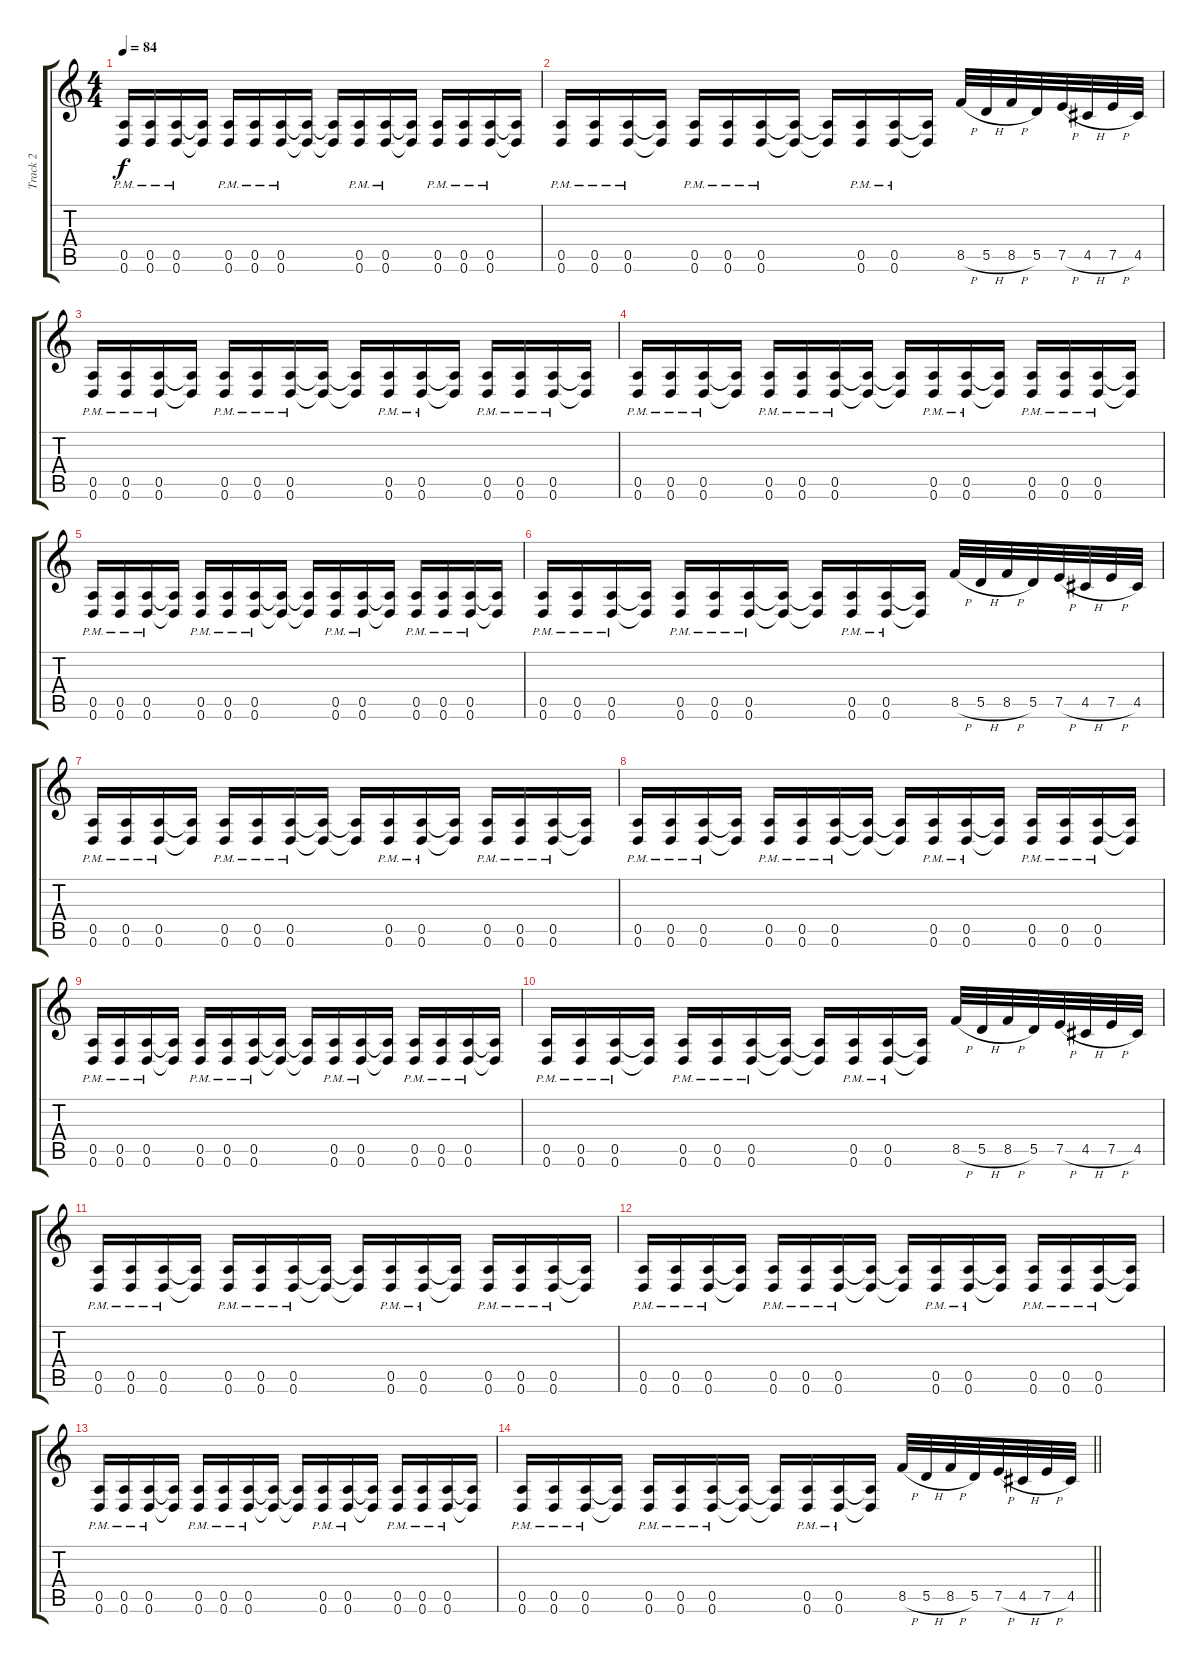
\track ("Track 2" "Track 2") {instrument overdrivenguitar}
\staff {score tabs}
\tuning (E4 B3 G3 D3 A2 D2) {hide}
\ts (4 4)
\tempo 84
\clef g2
\ks c
(0.5{pm} 0.6{pm}).16{dy f} (0.5{pm} 0.6{pm}).16 (0.5{pm} 0.6{pm}).16 (0.5{t} 0.6{t}).16 (0.5{pm} 0.6{pm}).16 (0.5{pm} 0.6{pm}).16 (0.5{pm} 0.6{pm}).16 (0.5{t} 0.6{t}).16 (0.5{t} 0.6{t}).16 (0.5{pm} 0.6{pm}).16 (0.5{pm} 0.6{pm}).16 (0.5{t} 0.6{t}).16 (0.5{pm} 0.6{pm}).16 (0.5{pm} 0.6{pm}).16 (0.5{pm} 0.6{pm}).16 (0.5{t} 0.6{t}).16 |
(0.5{pm} 0.6{pm}).16 (0.5{pm} 0.6{pm}).16 (0.5{pm} 0.6{pm}).16 (0.5{t} 0.6{t}).16 (0.5{pm} 0.6{pm}).16 (0.5{pm} 0.6{pm}).16 (0.5{pm} 0.6{pm}).16 (0.5{t} 0.6{t}).16 (0.5{t} 0.6{t}).16 (0.5{pm} 0.6{pm}).16 (0.5{pm} 0.6{pm}).16 (0.5{t} 0.6{t}).16 8.5{h}.32 5.5{h}.32 8.5{h}.32 5.5.32 7.5{h}.32 4.5{h}.32 7.5{h}.32 4.5.32 |
(0.5{pm} 0.6{pm}).16{volume 8} (0.5{pm} 0.6{pm}).16 (0.5{pm} 0.6{pm}).16 (0.5{t} 0.6{t}).16 (0.5{pm} 0.6{pm}).16 (0.5{pm} 0.6{pm}).16 (0.5{pm} 0.6{pm}).16 (0.5{t} 0.6{t}).16 (0.5{t} 0.6{t}).16 (0.5{pm} 0.6{pm}).16 (0.5{pm} 0.6{pm}).16 (0.5{t} 0.6{t}).16 (0.5{pm} 0.6{pm}).16 (0.5{pm} 0.6{pm}).16 (0.5{pm} 0.6{pm}).16 (0.5{t} 0.6{t}).16 |
(0.5{pm} 0.6{pm}).16 (0.5{pm} 0.6{pm}).16 (0.5{pm} 0.6{pm}).16 (0.5{t} 0.6{t}).16 (0.5{pm} 0.6{pm}).16 (0.5{pm} 0.6{pm}).16 (0.5{pm} 0.6{pm}).16 (0.5{t} 0.6{t}).16 (0.5{t} 0.6{t}).16 (0.5{pm} 0.6{pm}).16 (0.5{pm} 0.6{pm}).16 (0.5{t} 0.6{t}).16 (0.5{pm} 0.6{pm}).16 (0.5{pm} 0.6{pm}).16 (0.5{pm} 0.6{pm}).16 (0.5{t} 0.6{t}).16 |
(0.5{pm} 0.6{pm}).16 (0.5{pm} 0.6{pm}).16 (0.5{pm} 0.6{pm}).16 (0.5{t} 0.6{t}).16 (0.5{pm} 0.6{pm}).16 (0.5{pm} 0.6{pm}).16 (0.5{pm} 0.6{pm}).16 (0.5{t} 0.6{t}).16 (0.5{t} 0.6{t}).16 (0.5{pm} 0.6{pm}).16 (0.5{pm} 0.6{pm}).16 (0.5{t} 0.6{t}).16 (0.5{pm} 0.6{pm}).16 (0.5{pm} 0.6{pm}).16 (0.5{pm} 0.6{pm}).16 (0.5{t} 0.6{t}).16 |
(0.5{pm} 0.6{pm}).16 (0.5{pm} 0.6{pm}).16 (0.5{pm} 0.6{pm}).16 (0.5{t} 0.6{t}).16 (0.5{pm} 0.6{pm}).16 (0.5{pm} 0.6{pm}).16 (0.5{pm} 0.6{pm}).16 (0.5{t} 0.6{t}).16 (0.5{t} 0.6{t}).16 (0.5{pm} 0.6{pm}).16 (0.5{pm} 0.6{pm}).16 (0.5{t} 0.6{t}).16 8.5{h}.32 5.5{h}.32 8.5{h}.32 5.5.32 7.5{h}.32 4.5{h}.32 7.5{h}.32 4.5.32 |
(0.5{pm} 0.6{pm}).16{volume 4} (0.5{pm} 0.6{pm}).16 (0.5{pm} 0.6{pm}).16 (0.5{t} 0.6{t}).16 (0.5{pm} 0.6{pm}).16 (0.5{pm} 0.6{pm}).16 (0.5{pm} 0.6{pm}).16 (0.5{t} 0.6{t}).16 (0.5{t} 0.6{t}).16 (0.5{pm} 0.6{pm}).16 (0.5{pm} 0.6{pm}).16 (0.5{t} 0.6{t}).16 (0.5{pm} 0.6{pm}).16 (0.5{pm} 0.6{pm}).16 (0.5{pm} 0.6{pm}).16 (0.5{t} 0.6{t}).16 |
(0.5{pm} 0.6{pm}).16 (0.5{pm} 0.6{pm}).16 (0.5{pm} 0.6{pm}).16 (0.5{t} 0.6{t}).16 (0.5{pm} 0.6{pm}).16 (0.5{pm} 0.6{pm}).16 (0.5{pm} 0.6{pm}).16 (0.5{t} 0.6{t}).16 (0.5{t} 0.6{t}).16 (0.5{pm} 0.6{pm}).16 (0.5{pm} 0.6{pm}).16 (0.5{t} 0.6{t}).16 (0.5{pm} 0.6{pm}).16 (0.5{pm} 0.6{pm}).16 (0.5{pm} 0.6{pm}).16 (0.5{t} 0.6{t}).16 |
(0.5{pm} 0.6{pm}).16 (0.5{pm} 0.6{pm}).16 (0.5{pm} 0.6{pm}).16 (0.5{t} 0.6{t}).16 (0.5{pm} 0.6{pm}).16 (0.5{pm} 0.6{pm}).16 (0.5{pm} 0.6{pm}).16 (0.5{t} 0.6{t}).16 (0.5{t} 0.6{t}).16 (0.5{pm} 0.6{pm}).16 (0.5{pm} 0.6{pm}).16 (0.5{t} 0.6{t}).16 (0.5{pm} 0.6{pm}).16 (0.5{pm} 0.6{pm}).16 (0.5{pm} 0.6{pm}).16 (0.5{t} 0.6{t}).16 |
(0.5{pm} 0.6{pm}).16 (0.5{pm} 0.6{pm}).16 (0.5{pm} 0.6{pm}).16 (0.5{t} 0.6{t}).16 (0.5{pm} 0.6{pm}).16 (0.5{pm} 0.6{pm}).16 (0.5{pm} 0.6{pm}).16 (0.5{t} 0.6{t}).16 (0.5{t} 0.6{t}).16 (0.5{pm} 0.6{pm}).16 (0.5{pm} 0.6{pm}).16 (0.5{t} 0.6{t}).16 8.5{h}.32 5.5{h}.32 8.5{h}.32 5.5.32 7.5{h}.32 4.5{h}.32 7.5{h}.32 4.5.32 |
(0.5{pm} 0.6{pm}).16{volume 0} (0.5{pm} 0.6{pm}).16 (0.5{pm} 0.6{pm}).16 (0.5{t} 0.6{t}).16 (0.5{pm} 0.6{pm}).16 (0.5{pm} 0.6{pm}).16 (0.5{pm} 0.6{pm}).16 (0.5{t} 0.6{t}).16 (0.5{t} 0.6{t}).16 (0.5{pm} 0.6{pm}).16 (0.5{pm} 0.6{pm}).16 (0.5{t} 0.6{t}).16 (0.5{pm} 0.6{pm}).16 (0.5{pm} 0.6{pm}).16 (0.5{pm} 0.6{pm}).16 (0.5{t} 0.6{t}).16 |
(0.5{pm} 0.6{pm}).16 (0.5{pm} 0.6{pm}).16 (0.5{pm} 0.6{pm}).16 (0.5{t} 0.6{t}).16 (0.5{pm} 0.6{pm}).16 (0.5{pm} 0.6{pm}).16 (0.5{pm} 0.6{pm}).16 (0.5{t} 0.6{t}).16 (0.5{t} 0.6{t}).16 (0.5{pm} 0.6{pm}).16 (0.5{pm} 0.6{pm}).16 (0.5{t} 0.6{t}).16 (0.5{pm} 0.6{pm}).16 (0.5{pm} 0.6{pm}).16 (0.5{pm} 0.6{pm}).16 (0.5{t} 0.6{t}).16 |
(0.5{pm} 0.6{pm}).16 (0.5{pm} 0.6{pm}).16 (0.5{pm} 0.6{pm}).16 (0.5{t} 0.6{t}).16 (0.5{pm} 0.6{pm}).16 (0.5{pm} 0.6{pm}).16 (0.5{pm} 0.6{pm}).16 (0.5{t} 0.6{t}).16 (0.5{t} 0.6{t}).16 (0.5{pm} 0.6{pm}).16 (0.5{pm} 0.6{pm}).16 (0.5{t} 0.6{t}).16 (0.5{pm} 0.6{pm}).16 (0.5{pm} 0.6{pm}).16 (0.5{pm} 0.6{pm}).16 (0.5{t} 0.6{t}).16 |
\barLineRight lightlight
(0.5{pm} 0.6{pm}).16 (0.5{pm} 0.6{pm}).16 (0.5{pm} 0.6{pm}).16 (0.5{t} 0.6{t}).16 (0.5{pm} 0.6{pm}).16 (0.5{pm} 0.6{pm}).16 (0.5{pm} 0.6{pm}).16 (0.5{t} 0.6{t}).16 (0.5{t} 0.6{t}).16 (0.5{pm} 0.6{pm}).16 (0.5{pm} 0.6{pm}).16 (0.5{t} 0.6{t}).16 8.5{h}.32 5.5{h}.32 8.5{h}.32 5.5.32 7.5{h}.32 4.5{h}.32 7.5{h}.32 4.5.32
